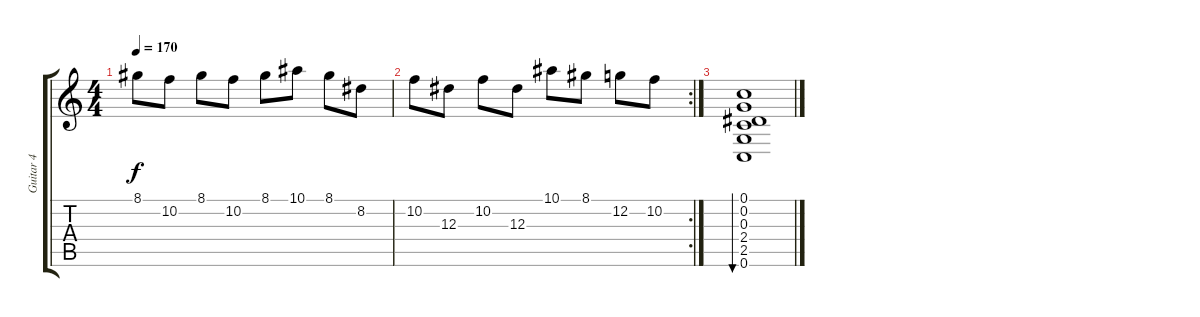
\track ("Guitar 4" "Guitar 4") {instrument acousticguitarsteel}
\staff {score tabs}
\tuning (C4 G3 Eb3 Bb2 F2 C2) {hide}
\ts (4 4)
\tempo 170
\clef g2
\ks c
8.1.8{dy f} 10.2.8 8.1.8 10.2.8 8.1.8 10.1.8 8.1.8 8.2.8 |
\rc 2
10.2.8 12.3.8 10.2.8 12.3.8 10.1.8 8.1.8 12.2.8 10.2.8 |
(0.1 0.2 0.3 2.4 2.5 0.6).1{bu 240}
